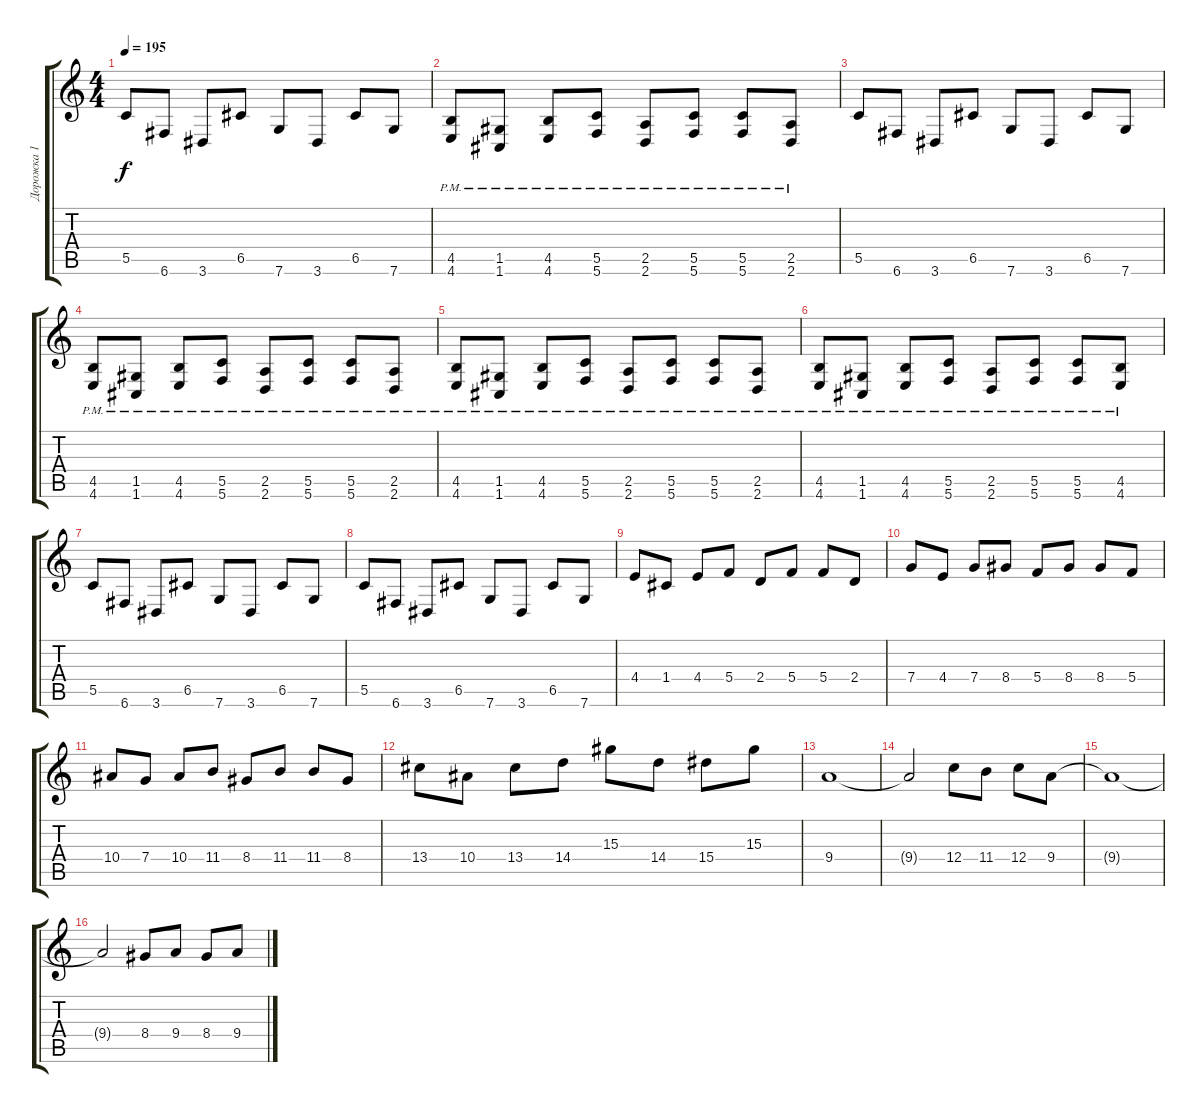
\track ("Дорожка 1" "Дорожка 1") {instrument distortionguitar}
\staff {score tabs}
\tuning (D4 A3 F3 C3 G2 C2) {hide}
\ts (4 4)
\tempo 195
\clef g2
\ks c
5.5.8{dy f} 6.6.8 3.6.8 6.5.8 7.6.8 3.6.8 6.5.8 7.6.8 |
(4.5{pm} 4.6{pm}).8 (1.5{pm} 1.6{pm}).8 (4.5{pm} 4.6{pm}).8 (5.5{pm} 5.6{pm}).8 (2.5{pm} 2.6{pm}).8 (5.5{pm} 5.6{pm}).8 (5.5{pm} 5.6{pm}).8 (2.5{pm} 2.6{pm}).8 |
5.5.8 6.6.8 3.6.8 6.5.8 7.6.8 3.6.8 6.5.8 7.6.8 |
(4.5{pm} 4.6{pm}).8 (1.5{pm} 1.6{pm}).8 (4.5{pm} 4.6{pm}).8 (5.5{pm} 5.6{pm}).8 (2.5{pm} 2.6{pm}).8 (5.5{pm} 5.6{pm}).8 (5.5{pm} 5.6{pm}).8 (2.5{pm} 2.6{pm}).8 |
(4.5{pm} 4.6{pm}).8 (1.5{pm} 1.6{pm}).8 (4.5{pm} 4.6{pm}).8 (5.5{pm} 5.6{pm}).8 (2.5{pm} 2.6{pm}).8 (5.5{pm} 5.6{pm}).8 (5.5{pm} 5.6{pm}).8 (2.5{pm} 2.6{pm}).8 |
(4.5{pm} 4.6{pm}).8 (1.5{pm} 1.6{pm}).8 (4.5{pm} 4.6{pm}).8 (5.5{pm} 5.6{pm}).8 (2.5{pm} 2.6{pm}).8 (5.5{pm} 5.6{pm}).8 (5.5{pm} 5.6{pm}).8 (4.5{pm} 4.6{pm}).8 |
5.5.8 6.6.8 3.6.8 6.5.8 7.6.8 3.6.8 6.5.8 7.6.8 |
5.5.8 6.6.8 3.6.8 6.5.8 7.6.8 3.6.8 6.5.8 7.6.8 |
4.4.8 1.4.8 4.4.8 5.4.8 2.4.8 5.4.8 5.4.8 2.4.8 |
7.4.8 4.4.8 7.4.8 8.4.8 5.4.8 8.4.8 8.4.8 5.4.8 |
10.4.8 7.4.8 10.4.8 11.4.8 8.4.8 11.4.8 11.4.8 8.4.8 |
13.4.8 10.4.8 13.4.8 14.4.8 15.3.8 14.4.8 15.4.8 15.3.8 |
9.4.1 |
9.4{t}.2 12.4.8 11.4.8 12.4.8 9.4.8 |
9.4{t}.1 |
9.4{t}.2 8.4.8 9.4.8 8.4.8 9.4.8
